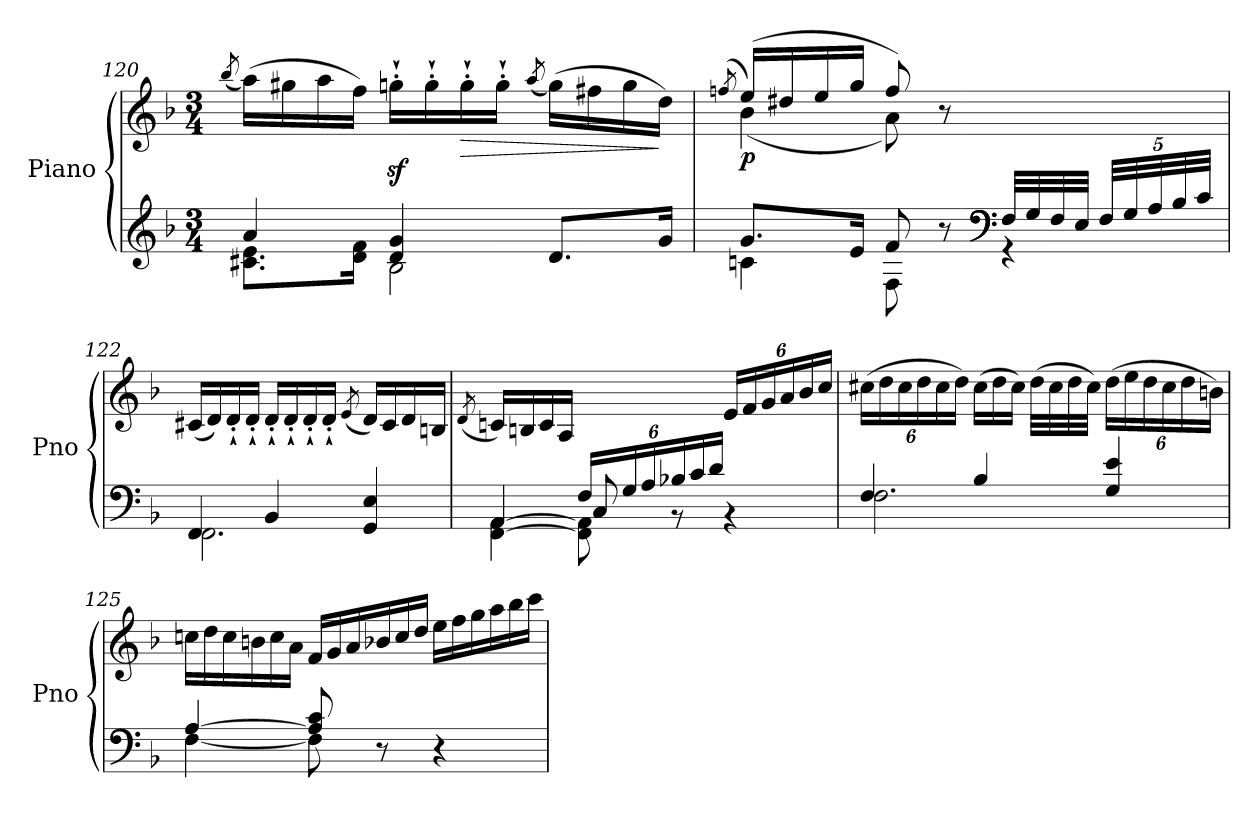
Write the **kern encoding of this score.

**kern	**kern	**dynam
*part1	*part1	*part1
*staff2	*staff1	*staff1/2
*I"Piano	*	*
*I'Pno	*	*
!!LO:LB:g=z
*clefG2	*clefG2	*
*k[b-]	*k[b-]	*
*F:	*F:	*
*M3/4	*M3/4	*
=120	=120	=120
.	(8qbb-/	.
*^	*	*
4a/	8.c#X\ 8.e\L	(16aa\LL)	.
.	.	16gg#X\	.
.	.	16aa\	.
.	16d\ 16f\Jk	16ff\JJ)	.
4d/ 4g/	2B-\	16ggnz<`'\LL	.
.	.	16gg`'\	.
!	!	!	!LO:HP:b
.	.	16gg`'\	>
.	.	16gg`'\JJ	.
.	.	(8qaa/	.
8.d/L	.	(16gg\LL)	.
.	.	16ff#X\	.
.	.	16gg\	.
16g/Jk	.	16dd\JJ)	]
*v	*v	*	*
=121	=121	=121
.	(8qffn/	.
*^	*^	*
*	*^	*	*	*
!	!	!	!	!	!LO:DY:b
2ryy	8.g/L	4cn\	(16ee/LL)	(4b-\	p
.	.	.	16dd#X/	.	.
.	.	.	16ee/	.	.
.	16e/Jk	.	16gg/JJ	.	.
.	8f/	8F\	8ff/)	8a\)	.
.	8r	4.ryy	8r	4ryy	.
*clefF4	*	*	*	*	*
32F/LLL	4rGG	.	4ryy	.	.
32G/	.	.	.	.	.
32F/	.	.	.	.	.
32E/JJJ	.	.	.	.	.
*Xbrackettup	*	*	*	*	*
40F/LLL	.	.	.	8ryy	.
40G/	.	.	.	.	.
40A/	.	.	.	.	.
40B-/	.	.	.	.	.
40c/JJJ	.	.	.	.	.
*	*v	*v	*	*	*
*	*	*v	*v	*
!!LO:LB:g=z
=122	=122	=122	=122
4FF/	2.FF\	(16c#X/LL	.
.	.	16d/)	.
.	.	16d`'/	.
.	.	16d`'/JJ	.
4BB-/	.	16d`'/LL	.
.	.	16d`'/	.
.	.	16d`'/	.
.	.	16d`'/JJ	.
.	.	(8qe/	.
4GG/ 4E/	.	16d/LL)	.
.	.	16c#/	.
.	.	16d/	.
.	.	16Bn/JJ	.
*v	*v	*	*
=123	=123	=123
.	(8qd/	.
*^	*	*
*	*^	*	*
4ryy	4AA/	[4FF\ [4AA\	16cn/LL)	.
.	.	.	16Bn/	.
.	.	.	16c/	.
.	.	.	16A/JJ	.
(24F/LL	8C/	8FF\] 8AA\]	4ryy	.
24G/	.	.	.	.
24A/	.	.	.	.
24B-X/	8rBB	4.ryy	.	.
24c/	.	.	.	.
24d/JJ	.	.	.	.
*	*	*	*Xbrackettup	*
4ryy	4rBB	.	24e/LL	.
.	.	.	24f/	.
.	.	.	24g/	.
.	.	.	24a/	.
.	.	.	24b-/	.
.	.	.	24cc/JJ)	.
*	*v	*v	*	*
!!LO:LB:g=z
=124	=124	=124	=124
4F/	2.F\	(24cc#X\LL	.
.	.	24dd\	.
.	.	24cc#\	.
.	.	24dd\	.
.	.	24cc#\	.
.	.	24dd\JJ)	.
*	*	*Xtuplet	*
4B-/	.	(24cc#\LL	.
.	.	24dd\	.
.	.	24cc#\JJ)	.
.	.	(32dd\LLL	.
.	.	32cc#\	.
.	.	32dd\	.
.	.	32cc#\JJJ)	.
*	*	*tuplet	*
4G/ 4e/	.	(24dd\LL	.
.	.	24ee\	.
.	.	24dd\	.
.	.	24cc#\	.
.	.	24dd\	.
.	.	24bn\JJ)	.
=125	=125	=125	=125
*	*	*Xtuplet	*
[4A/	[4F\	24ccn\LL	.
.	.	24dd\	.
.	.	24cc\	.
.	.	24bn\	.
.	.	24cc\	.
.	.	24a\JJ	.
8A/] 8c/	8F\]	24f/LL	.
.	.	24g/	.
.	.	24a/	.
8r	4.ryy	24b-X/	.
.	.	24cc/	.
.	.	24dd/JJ	.
4r	.	24ee\LL	.
.	.	24ff\	.
.	.	24gg\	.
.	.	24aa\	.
.	.	24bb-\	.
.	.	24ccc\JJ	.
*v	*v	*	*
=	=	=
*-	*-	*-
